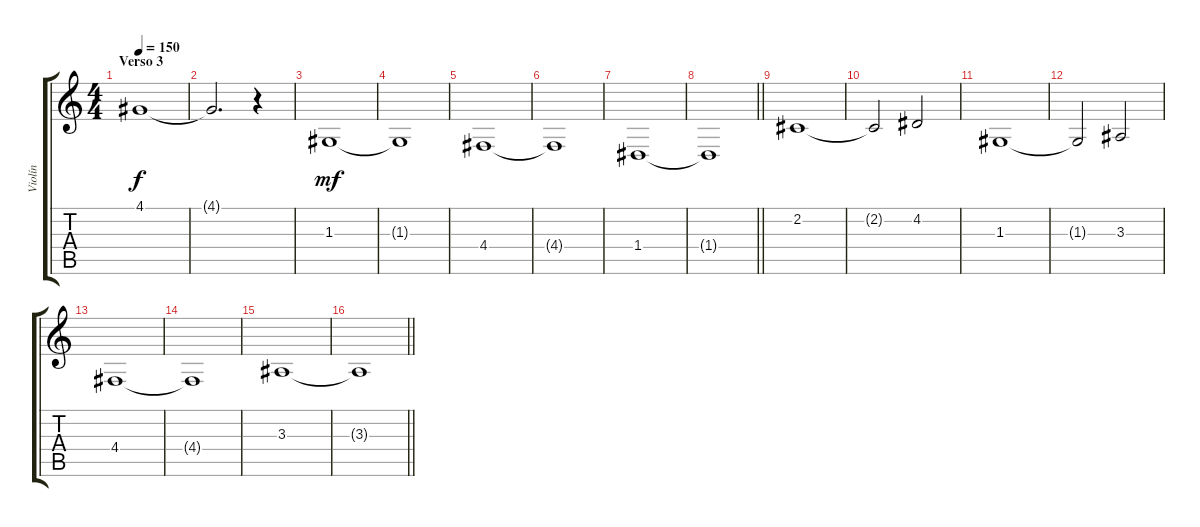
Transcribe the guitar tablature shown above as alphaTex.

\track ("Violín" "Violín") {instrument stringensemble2}
\staff {score tabs}
\tuning (E4 B3 G3 D3 A2 E2) {hide}
\ts (4 4)
\section ("" "Verso 3")
\tempo 150
\clef g2
\ks c
4.1.1{dy f volume 0} |
4.1{t}.2{d} r.4 |
1.3.1{dy mf volume 12} |
1.3{t}.1 |
4.4.1 |
4.4{t}.1 |
1.4.1 |
\barLineRight lightlight
1.4{t}.1 |
2.2.1 |
2.2{t}.2 4.2.2 |
1.3.1 |
1.3{t}.2 3.3.2 |
4.4.1 |
4.4{t}.1 |
3.3.1 |
\barLineRight lightlight
3.3{t}.1
